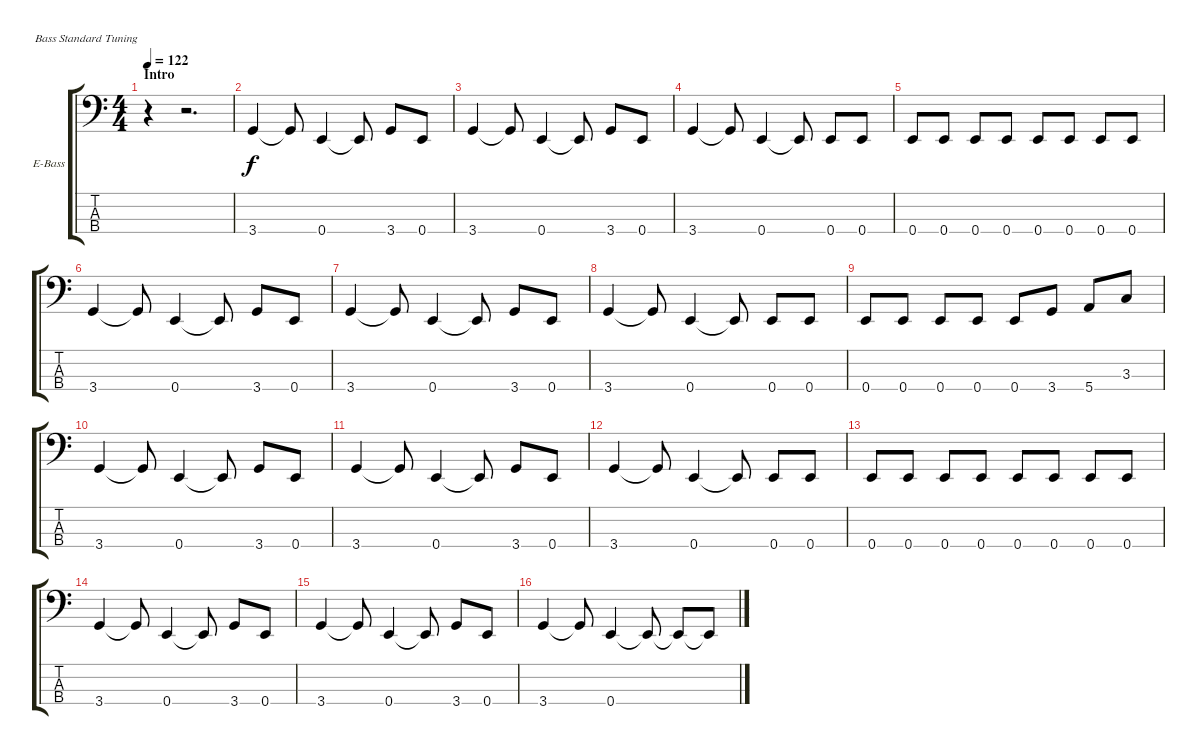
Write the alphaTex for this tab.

\bracketExtendMode groupsimilarinstruments
\firstSystemTrackNameOrientation horizontal
\otherSystemsTrackNameOrientation horizontal
\track ("Bass" "E-Bass") {instrument electricbassfinger}
\staff {score tabs}
\tuning (G2 D2 A1 E1)
\ts (4 4)
\section ("" "Intro")
\tempo 122
\clef f4
\ks c
r.4{dy f instrument electricbassfinger} r.2{d} |
3.4.4 3.4{t}.8 0.4.4 0.4{t}.8 3.4.8 0.4.8 |
3.4.4 3.4{t}.8 0.4.4 0.4{t}.8 3.4.8 0.4.8 |
3.4.4 3.4{t}.8 0.4.4 0.4{t}.8 0.4.8 0.4.8 |
0.4.8 0.4.8 0.4.8 0.4.8 0.4.8 0.4.8 0.4.8 0.4.8 |
3.4.4 3.4{t}.8 0.4.4 0.4{t}.8 3.4.8 0.4.8 |
3.4.4 3.4{t}.8 0.4.4 0.4{t}.8 3.4.8 0.4.8 |
3.4.4 3.4{t}.8 0.4.4 0.4{t}.8 0.4.8 0.4.8 |
0.4.8 0.4.8 0.4.8 0.4.8 0.4.8 3.4.8 5.4.8 3.3.8 |
3.4.4 3.4{t}.8 0.4.4 0.4{t}.8 3.4.8 0.4.8 |
3.4.4 3.4{t}.8 0.4.4 0.4{t}.8 3.4.8 0.4.8 |
3.4.4 3.4{t}.8 0.4.4 0.4{t}.8 0.4.8 0.4.8 |
0.4.8 0.4.8 0.4.8 0.4.8 0.4.8 0.4.8 0.4.8 0.4.8 |
3.4.4 3.4{t}.8 0.4.4 0.4{t}.8 3.4.8 0.4.8 |
3.4.4 3.4{t}.8 0.4.4 0.4{t}.8 3.4.8 0.4.8 |
3.4.4 3.4{t}.8 0.4.4 0.4{t}.8 0.4{t}.8 0.4{t}.8
